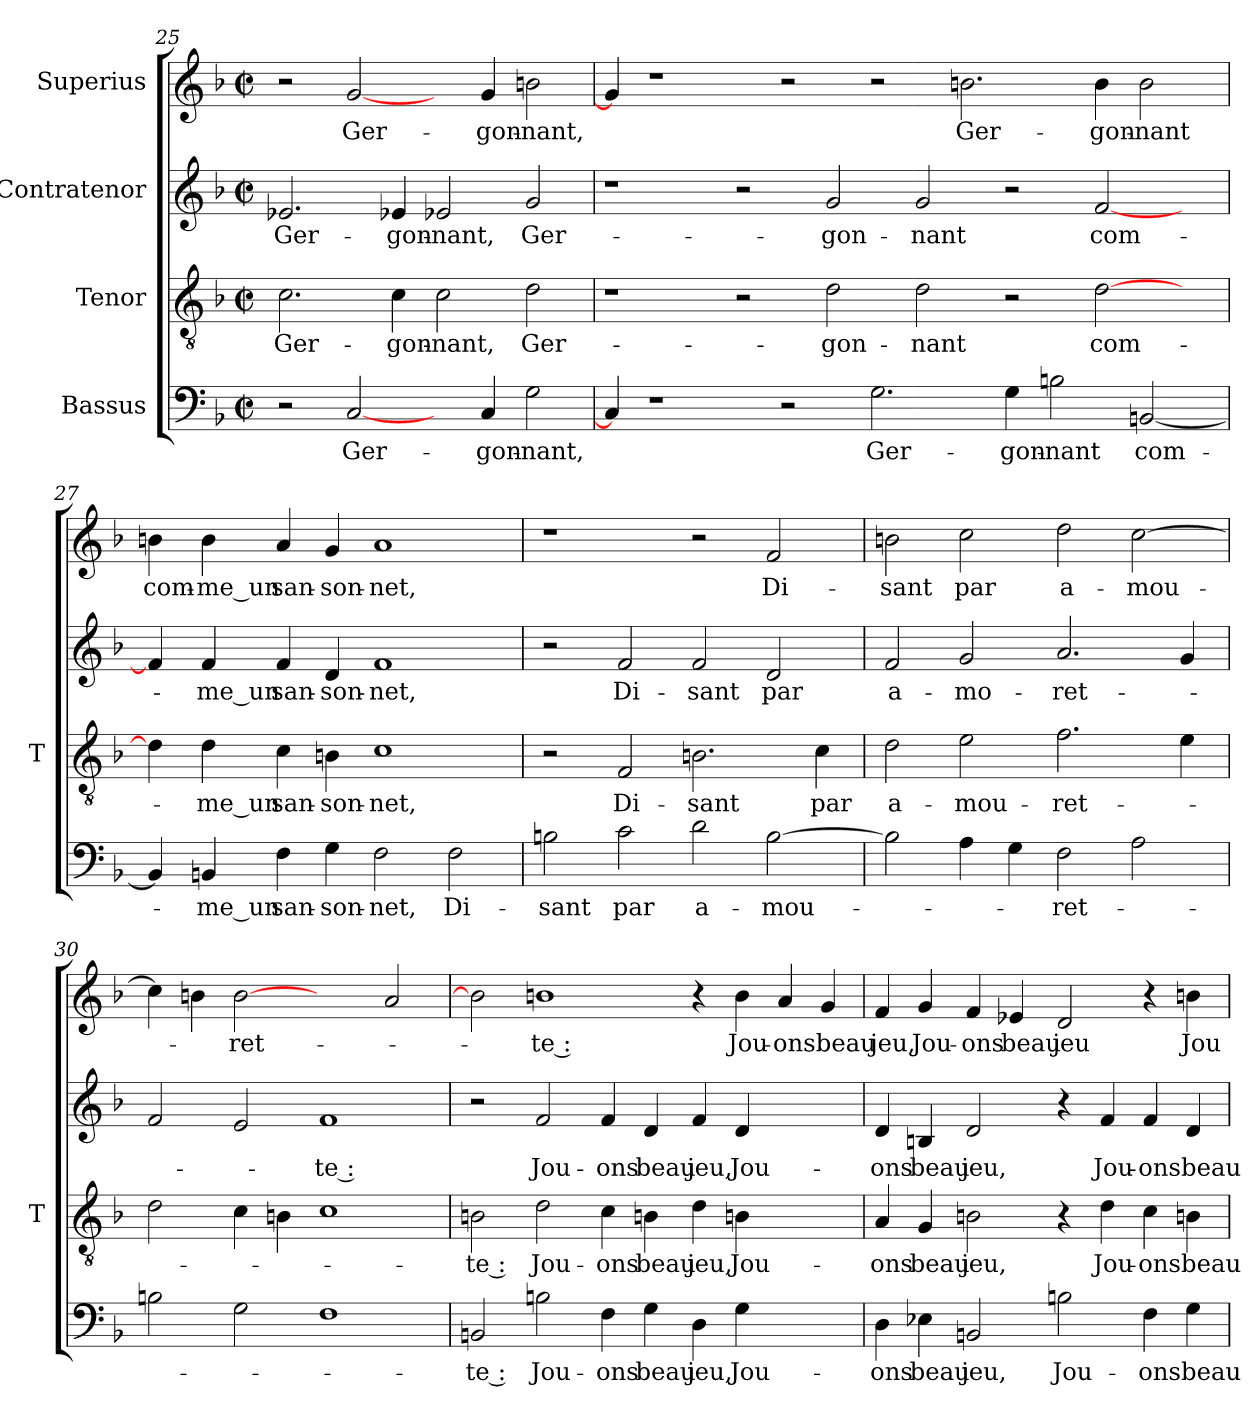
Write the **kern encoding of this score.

**kern	**text	**kern	**text	**kern	**text	**kern	**text
*part4	*part4	*part3	*part3	*part2	*part2	*part1	*part1
*staff4	*staff4	*staff3	*staff3	*staff2	*staff2	*staff1	*staff1
*I"Bassus	*	*I"Tenor	*	*I"Contratenor	*	*I"Superius	*
*	*	*I'T	*	*	*	*	*
*clefF4	*	*clefGv2	*	*clefG2	*	*clefG2	*
*k[b-]	*	*k[b-]	*	*k[b-]	*	*k[b-]	*
*F:	*	*F:	*	*F:	*	*F:	*
*M2/2	*	*M2/2	*	*M2/2	*	*M2/2	*
*met(c|)	*	*met(c|)	*	*met(c|)	*	*met(c|)	*
=25	=25	=25	=25	=25	=25	=25	=25
2r	.	2.c	Ger-	2.e-X	Ger-	2r	.
[2C	Ger-	.	.	.	.	[2g	Ger-
.	.	4c	gon-	4e-X	gon-	.	.
4ryy	.	2c	-nant,	2e-X	-nant,	4ryy	.
4C	gon-	.	.	.	.	4g	gon-
2G	-nant,	2d	Ger-	2g	Ger-	2b	-nant,
!!LO:PB:g=z
=26	=26	=26	=26	=26	=26	=26	=26
4C]	.	1r	.	1r	.	4g]	.
1r	.	.	.	.	.	1r	.
.	.	2r	.	2r	.	.	.
2r	.	.	.	.	.	2r	.
.	.	2d	gon-	2g	gon-	.	.
2.G	Ger-	.	.	.	.	2r	.
.	.	2d	-nant	2g	-nant	.	.
.	.	.	.	.	.	2.b	Ger-
4G	gon-	2r	.	2r	.	.	.
2B	-nant	.	.	.	.	.	.
.	.	[2d	com-	[2f	com-	4b	gon-
[2BB	com-	.	.	.	.	2b	-nant
.	.	4ryy	.	4ryy	.	.	.
=27	=27	=27	=27	=27	=27	=27	=27
4BB]	.	4d]	.	4f]	.	4b	com-
4BB	-me_un	4d	-me_un	4f	-me_un	4b	-me_un
4F	san-	4c	san-	4f	san-	4a	san-
4G	son-	4Bn	son-	4d	son-	4g	son-
2F	-net,	1c	-net,	1f	-net,	1a	-net,
2F	Di-	.	.	.	.	.	.
=28	=28	=28	=28	=28	=28	=28	=28
2B	-sant	2r	.	2r	.	1r	.
2c	-par	2F	Di-	2f	Di-	.	.
2d	a-	2.Bn	-sant	2f	-sant	2r	.
[2B	mou-	.	.	2d	-par	2f	Di-
.	.	4c	-par	.	.	.	.
!!LO:LB:g=z
=29	=29	=29	=29	=29	=29	=29	=29
2B]	.	2d	a-	2f	a-	2b	-sant
4A	.	2e	mou-	2g	mo-	2cc	-par
4G	.	.	.	.	.	.	.
2F	ret-	2.f	ret-	2.a	ret-	2dd	a-
2A	.	.	.	.	.	[2cc	mou-
.	.	4e	.	4g	.	.	.
=30	=30	=30	=30	=30	=30	=30	=30
2B	.	2d	.	2f	.	4cc]	.
.	.	.	.	.	.	4b	.
2G	.	4c	.	2e	.	[2b	ret-
.	.	4Bn	.	.	.	.	.
1F	.	1c	.	1f	-te :	2ryy	.
.	.	.	.	.	.	2a	.
=31	=31	=31	=31	=31	=31	=31	=31
2BB	-te :	2Bn	-te :	2r	.	2b]	.
2B	Jou-	2d	Jou-	2f	Jou-	1b	-te :
4F	-ons	4c	-ons	4f	-ons	.	.
4G	-beau	4Bn	-beau	4d	-beau	.	.
4D	-jeu,	4d	-jeu,	4f	-jeu,	4r	.
4G	Jou-	4Bn	Jou-	4d	Jou-	4b	Jou-
2ryy	.	2ryy	.	2ryy	.	4a	-ons
.	.	.	.	.	.	4g	-beau
=32	=32	=32	=32	=32	=32	=32	=32
4D	-ons	4A	-ons	4d	-ons	4f	-jeu,
4E-X	-beau	4G	-beau	4B	-beau	4g	Jou-
2BB	-jeu,	2Bn	-jeu,	2d	-jeu,	4f	-ons
.	.	.	.	.	.	4e-X	-beau
2B	Jou-	4r	.	4r	.	2d	-jeu
.	.	4d	Jou-	4f	Jou-	.	.
4F	-ons	4c	-ons	4f	-ons	4r	.
4G	-beau	4Bn	-beau	4d	-beau	4b	Jou-
=	=	=	=	=	=	=	=
*-	*-	*-	*-	*-	*-	*-	*-
